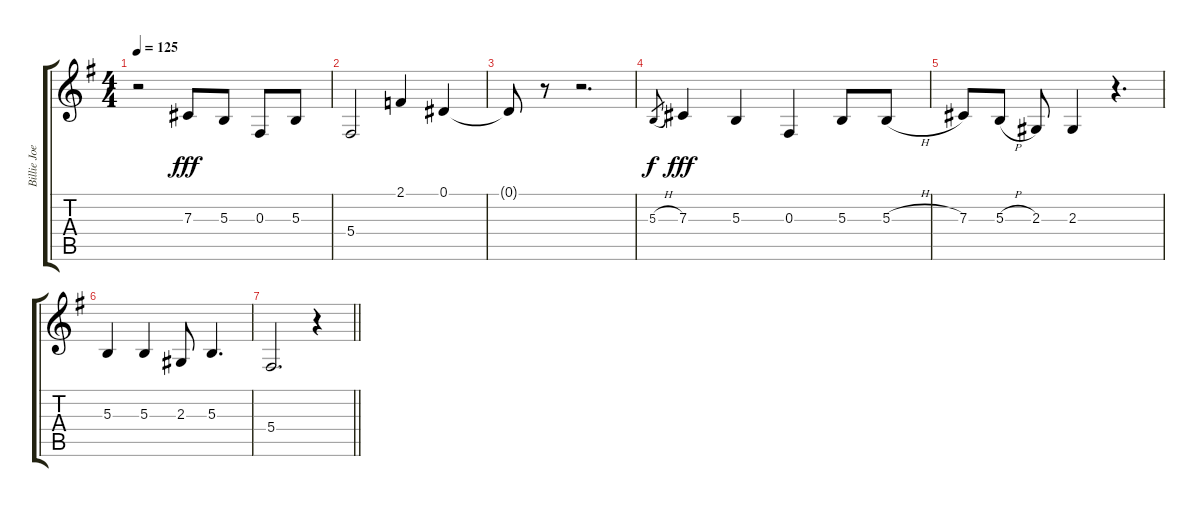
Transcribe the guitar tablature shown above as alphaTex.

\track ("Billie Joe Armstrong (Vocals)" "Billie Joe") {instrument lead2sawtooth}
\staff {score tabs}
\tuning (Eb4 Bb3 Gb3 Db3 Ab2 Eb2) {hide}
\ts (4 4)
\tempo 125
\clef g2
\ks g
r.2{dy fff} 7.3.8 5.3.8 0.3.8 5.3.8 |
5.4.2 2.1.4 0.1.4 |
0.1{t}.8 r.8 r.2{d} |
5.3{h}.8{gr dy f} 7.3.4{dy fff} 5.3.4 0.3.4 5.3.8 5.3{h}.8 |
7.3.8 5.3{h}.8 2.3.8 2.3.4 r.4{d} |
5.3.4 5.3.4 2.3.8 5.3.4{d} |
\barLineRight lightlight
5.4.2{d} r.4
